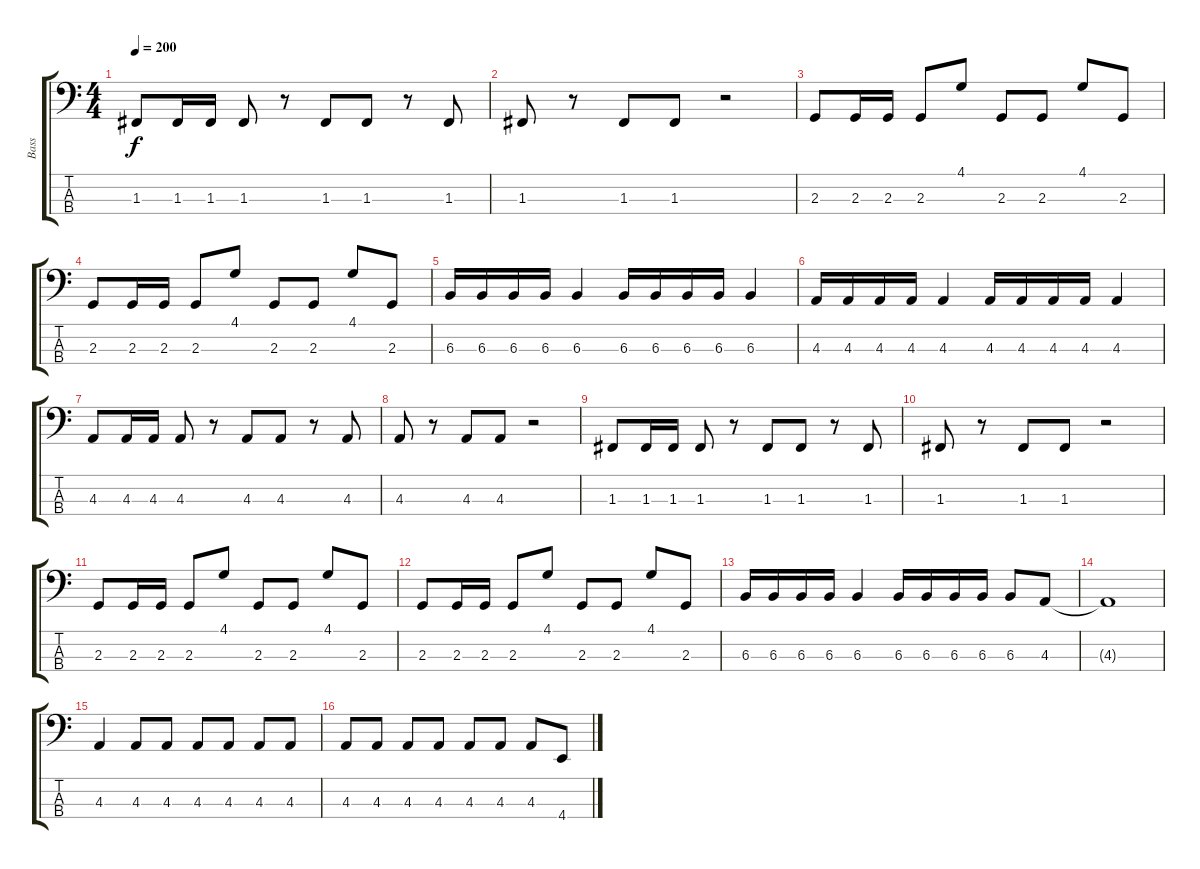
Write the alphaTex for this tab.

\track ("Bass" "Bass") {instrument electricbasspick}
\staff {score tabs}
\tuning (Eb2 Bb1 F1 C1) {hide}
\ts (4 4)
\tempo 200
\clef f4
\ks c
1.3.8{dy f} 1.3.16 1.3.16 1.3.8 r.8 1.3.8 1.3.8 r.8 1.3.8 |
1.3.8 r.8 1.3.8 1.3.8 r.2 |
2.3.8 2.3.16 2.3.16 2.3.8 4.1.8 2.3.8 2.3.8 4.1.8 2.3.8 |
2.3.8 2.3.16 2.3.16 2.3.8 4.1.8 2.3.8 2.3.8 4.1.8 2.3.8 |
6.3.16 6.3.16 6.3.16 6.3.16 6.3.4 6.3.16 6.3.16 6.3.16 6.3.16 6.3.4 |
4.3.16 4.3.16 4.3.16 4.3.16 4.3.4 4.3.16 4.3.16 4.3.16 4.3.16 4.3.4 |
4.3.8 4.3.16 4.3.16 4.3.8 r.8 4.3.8 4.3.8 r.8 4.3.8 |
4.3.8 r.8 4.3.8 4.3.8 r.2 |
1.3.8 1.3.16 1.3.16 1.3.8 r.8 1.3.8 1.3.8 r.8 1.3.8 |
1.3.8 r.8 1.3.8 1.3.8 r.2 |
2.3.8 2.3.16 2.3.16 2.3.8 4.1.8 2.3.8 2.3.8 4.1.8 2.3.8 |
2.3.8 2.3.16 2.3.16 2.3.8 4.1.8 2.3.8 2.3.8 4.1.8 2.3.8 |
6.3.16 6.3.16 6.3.16 6.3.16 6.3.4 6.3.16 6.3.16 6.3.16 6.3.16 6.3.8 4.3.8 |
4.3{t}.1 |
4.3.4 4.3.8 4.3.8 4.3.8 4.3.8 4.3.8 4.3.8 |
4.3.8 4.3.8 4.3.8 4.3.8 4.3.8 4.3.8 4.3.8 4.4.8
